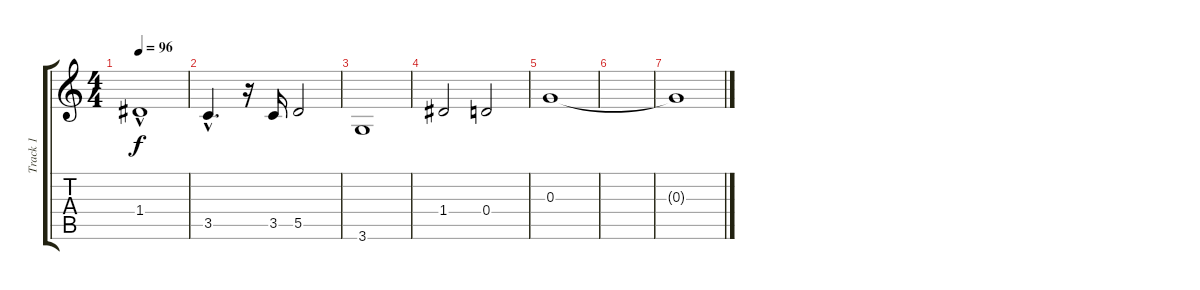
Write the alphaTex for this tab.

\track ("Track 1" "Track 1") {instrument acousticguitarnylon}
\staff {score tabs}
\tuning (E4 B3 G3 D3 A2 E2) {hide}
\ts (4 4)
\tempo 96
\clef g2
\ks c
1.4{hac}.1{dy f} |
3.5{hac}.4{d} r.16 3.5.16 5.5.2 |
3.6.1 |
1.4.2 0.4.2 |
0.3.1 |
|
0.3{t}.1
